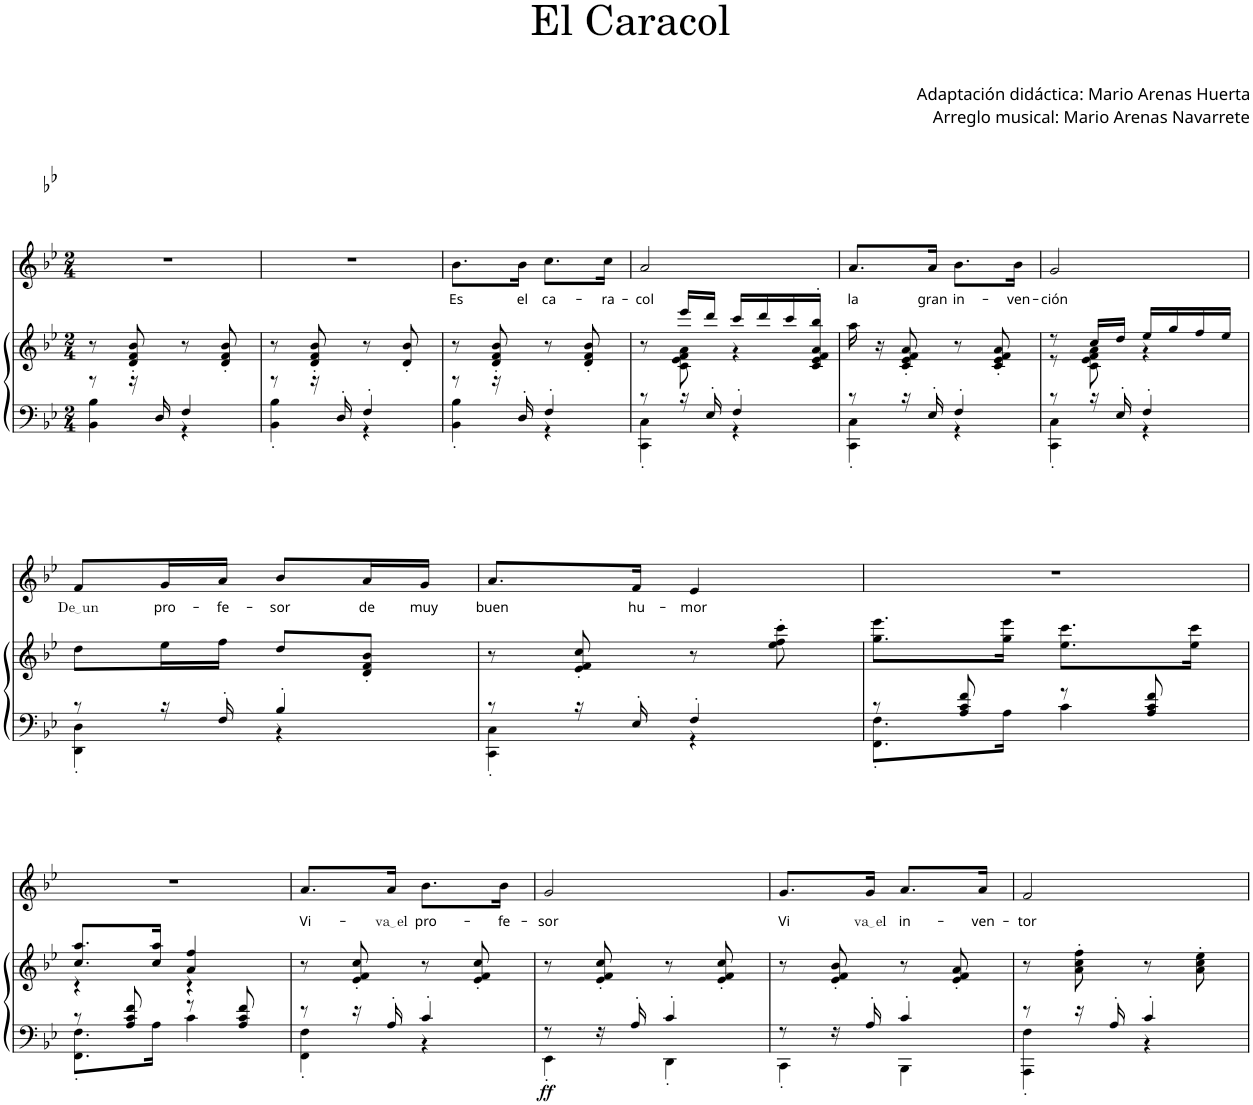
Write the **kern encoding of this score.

**kern	**kern	**dynam	**kern	**text	**kern
*part3	*part3	*part3	*part2	*part2	*part1
*staff4	*staff3	*staff3/4	*staff2	*staff2	*staff1
*I"Piano	*	*	*I"Trompeta	*	*I"Triángulo
*I'Pno	*	*	*I'Tpt	*	*I'Tri
*	*	*	*	*	*stria5
*clefF4	*clefG2	*	*clefG2	*	*clefG2
*	*	*	*Trd1c2	*	*
*k[b-e-]	*k[b-e-]	*	*k[b-e-]	*	*k[b-e-]
*M2/4	*M2/4	*	*M2/4	*	*M2/4
=1	=1	=1	=1	=1	=1
*^	*	*	*	*	*
8r	4BB-\ 4B-\	8r	.	2r	.	2ryy
16r	.	8d/' 8f/' 8b-/'	.	.	.	.
16D/	.	.	.	.	.	.
4F/	4r	8r	.	.	.	.
.	.	8d/' 8f/' 8b-/'	.	.	.	.
=2	=2	=2	=2	=2	=2	=2
8r	4BB-\' 4B-\'	8r	.	2r	.	2ryy
16r	.	8d/' 8f/' 8b-/'	.	.	.	.
16D'/	.	.	.	.	.	.
4F'/	4r	8r	.	.	.	.
.	.	8d/' 8b-/'	.	.	.	.
=3	=3	=3	=3	=3	=3	=3
!	!	!	!	!	!LO:LY:b	!
8r	4BB-\' 4B-\'	8r	.	8.b-\L	Es	2ryy
16r	.	8d/' 8f/' 8b-/'	.	.	.	.
!	!	!	!	!	!LO:LY:b	!
16D'/	.	.	.	16b-\Jk	el	.
!	!	!	!	!	!LO:LY:b	!
4F'/	4r	8r	.	8.cc\L	ca-	.
.	.	8d/' 8f/' 8b-/'	.	.	.	.
!	!	!	!	!	!LO:LY:b	!
.	.	.	.	16cc\Jk	-ra-	.
=4	=4	=4	=4	=4	=4	=4
*	*	*^	*	*	*	*
!	!	!	!	!	!	!LO:LY:b	!
8r	4CC\' 4C\'	8r	8ryy	.	2a/	-col	2ryy
16r	.	16eee-/LL	8c\ 8e-\ 8f\ 8a\	.	.	.	.
16E-'/	.	16ddd/JJ	.	.	.	.	.
4F'/	4r	16ccc/LL	4r	.	.	.	.
.	.	16ddd/	.	.	.	.	.
.	.	16ccc/	.	.	.	.	.
.	.	16c/' 16e-/' 16f/' 16a/' 16bb-/'JJ	.	.	.	.	.
*	*	*v	*v	*	*	*	*
=5	=5	=5	=5	=5	=5	=5
!	!	!	!	!	!LO:LY:b	!
8r	4CC\' 4C\'	16aa\	.	8.a/L	la	2ryy
.	.	16r	.	.	.	.
16r	.	8c/' 8e-/' 8f/' 8a/'	.	.	.	.
!	!	!	!	!	!LO:LY:b	!
16E-'/	.	.	.	16a/Jk	gran	.
!	!	!	!	!	!LO:LY:b	!
4F'/	4r	8r	.	8.b-\L	in-	.
.	.	8c/' 8e-/' 8f/' 8a/'	.	.	.	.
!	!	!	!	!	!LO:LY:b	!
.	.	.	.	16b-\Jk	-ven-	.
=6	=6	=6	=6	=6	=6	=6
*	*	*^	*	*	*	*
!	!	!	!	!	!	!LO:LY:b	!
8r	4CC\' 4C\'	8r	8r	.	2g/	-ción	2ryy
16r	.	16cc/LL	8c\ 8e-\ 8f\ 8a\	.	.	.	.
16E-'/	.	16dd/JJ	.	.	.	.	.
4F'/	4r	16ee-/LL	4r	.	.	.	.
.	.	16gg/	.	.	.	.	.
.	.	16ff/	.	.	.	.	.
.	.	16ee-/JJ	.	.	.	.	.
*	*	*v	*v	*	*	*	*
!!LO:LB:g=z
=7	=7	=7	=7	=7	=7	=7
!	!	!	!	!	!LO:LY:b	!
8r	4DD\' 4D\'	8dd\L	.	8f/L	De un	2ryy
!	!	!	!	!	!LO:LY:b	!
16r	.	16ee-\L	.	16g/L	pro-	.
!	!	!	!	!	!LO:LY:b	!
16F'/	.	16ff\JJ	.	16a/JJ	-fe-	.
!	!	!	!	!	!LO:LY:b	!
4B-'/	4r	8dd/L	.	8b-/L	-sor	.
!	!	!	!	!	!LO:LY:b	!
.	.	8d/' 8f/' 8b-/'J	.	16a/L	de	.
!	!	!	!	!	!LO:LY:b	!
.	.	.	.	16g/JJ	muy	.
=8	=8	=8	=8	=8	=8	=8
!	!	!	!	!	!LO:LY:b	!
8r	4CC\' 4C\'	8r	.	8.a/L	buen	2ryy
16r	.	8e-/' 8f/' 8cc/'	.	.	.	.
!	!	!	!	!	!LO:LY:b	!
16E-'/	.	.	.	16f/Jk	hu-	.
!	!	!	!	!	!LO:LY:b	!
4F'/	4r	8r	.	4e-/	-mor	.
.	.	8ee-\' 8ff\' 8ccc\'	.	.	.	.
=9	=9	=9	=9	=9	=9	=9
8r	8.FF\' 8.F\'L	8.gg\ 8.eee-\L	.	2r	.	2ryy
8A/ 8c/ 8f/	.	.	.	.	.	.
.	16A\Jk	16gg\ 16eee-\Jk	.	.	.	.
8r	4c\	8.ee-\ 8.ccc\L	.	.	.	.
8A/ 8c/ 8f/	.	.	.	.	.	.
.	.	16ee-\ 16ccc\Jk	.	.	.	.
!!LO:LB:g=z
=10	=10	=10	=10	=10	=10	=10
*	*	*^	*	*	*	*
8r	8.FF\' 8.F\'L	8.cc/ 8.aa/L	4r	.	2r	.	2ryy
8A/ 8c/ 8f/	.	.	.	.	.	.	.
.	16A\Jk	16cc/ 16aa/Jk	.	.	.	.	.
8r	4c\	4a/ 4ff/	4r	.	.	.	.
8A/ 8c/ 8f/	.	.	.	.	.	.	.
*	*	*v	*v	*	*	*	*
=11	=11	=11	=11	=11	=11	=11
!	!	!	!	!	!LO:LY:b	!
8r	4FF\' 4F\'	8r	.	8.a/L	Vi-	2ryy
16r	.	8e-/' 8f/' 8cc/'	.	.	.	.
!	!	!	!	!	!LO:LY:b	!
16A'/	.	.	.	16a/Jk	va el	.
!	!	!	!	!	!LO:LY:b	!
4c'/	4r	8r	.	8.b-\L	pro-	.
.	.	8e-/' 8f/' 8cc/'	.	.	.	.
!	!	!	!	!	!LO:LY:b	!
.	.	.	.	16b-\Jk	-fe-	.
=12	=12	=12	=12	=12	=12	=12
!	!	!	!LO:DY:b=2	!	!LO:LY:b	!
8r	4EE-'\	8r	ff	2g/	-sor	2ryy
16r	.	8e-/' 8f/' 8cc/'	.	.	.	.
16A'/	.	.	.	.	.	.
4c'/	4DD'\	8r	.	.	.	.
.	.	8e-/' 8f/' 8cc/'	.	.	.	.
=13	=13	=13	=13	=13	=13	=13
!	!	!	!	!	!LO:LY:b	!
8r	4CC'\	8r	.	8.g/L	Vi	2ryy
16r	.	8e-/' 8f/' 8b-/'	.	.	.	.
!	!	!	!	!	!LO:LY:b	!
16A'/	.	.	.	16g/Jk	va el	.
!	!	!	!	!	!LO:LY:b	!
4c'/	4BBB-\	8r	.	8.a/L	in-	.
.	.	8e-/' 8f/' 8a/'	.	.	.	.
!	!	!	!	!	!LO:LY:b	!
.	.	.	.	16a/Jk	-ven-	.
=14	=14	=14	=14	=14	=14	=14
!	!	!	!	!	!LO:LY:b	!
8r	4AAA\' 4F\'	8r	.	2f/	-tor	2ryy
16r	.	8a\' 8cc\' 8ff\'	.	.	.	.
16A'/	.	.	.	.	.	.
4c'/	4r	8r	.	.	.	.
.	.	8a\' 8cc\' 8ee-\'	.	.	.	.
*v	*v	*	*	*	*	*
=	=	=	=	=	=
*-	*-	*-	*-	*-	*-
